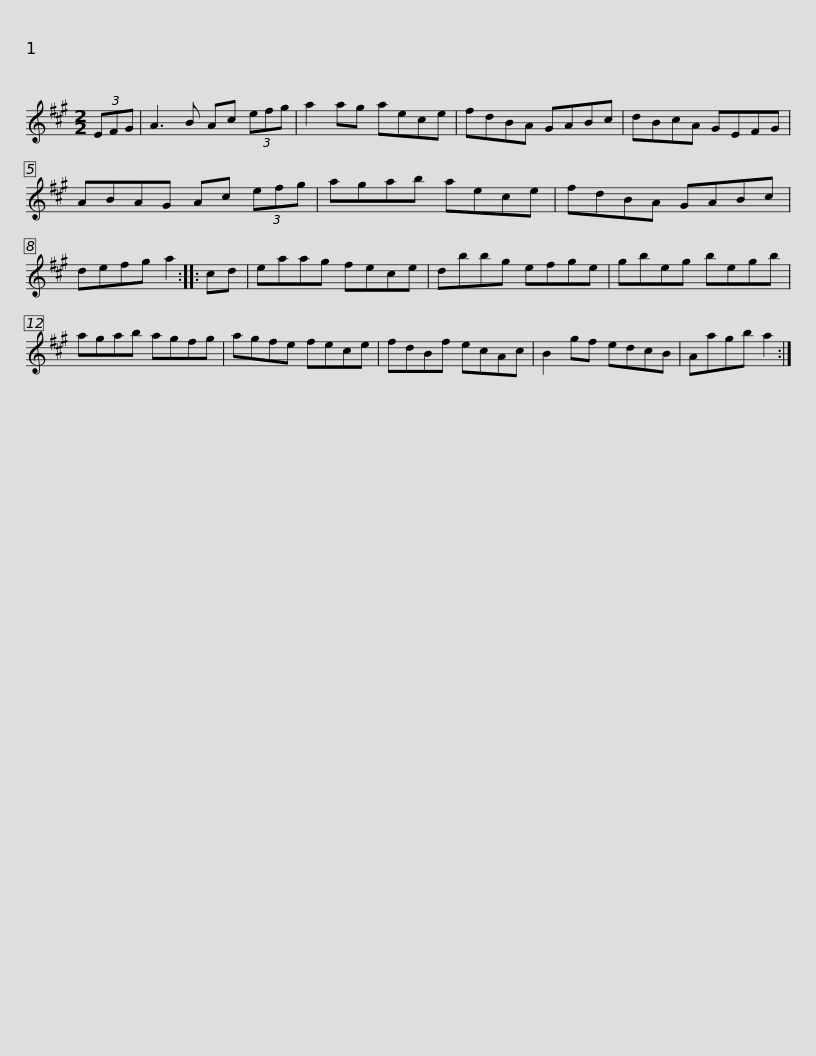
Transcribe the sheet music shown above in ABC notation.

X:1
L:1/8
M:2/2
I:linebreak $
K:A
V:1 treble
V:1
 (3EFG | A3 B Ac (3efg | a2 ag aece | fdBA GABc | dBcA GEFG | %5
 ABAG Ac (3efg |$ agab aece | fdBA GABc | defg a2 :: cd | %10
 eaag fece | dbbg efge |$ gbeg begb | agab agfg | agfe fece | %15
 fdBf ecAc | B2 gf edcB |$ Aagb a2 :| %18
